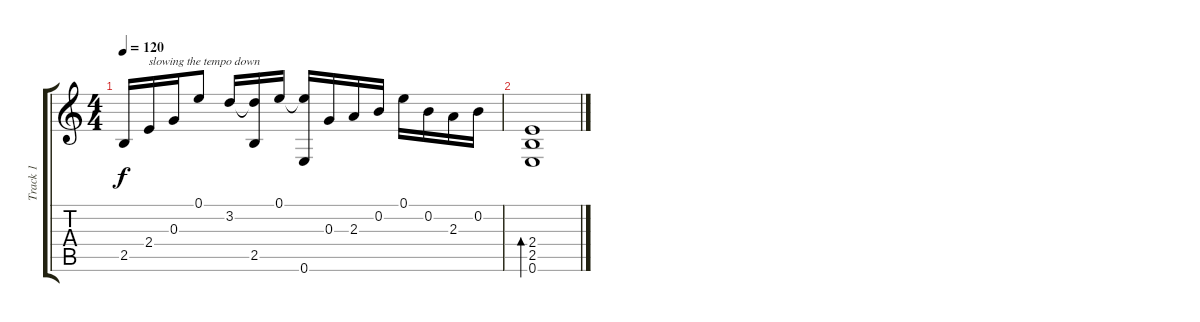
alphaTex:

\track ("Track 1" "Track 1") {instrument acousticguitarsteel}
\staff {score tabs}
\tuning (E4 B3 G3 D3 A2 E2) {hide}
\ts (4 4)
\tempo 120
\clef g2
\ks c
2.5.16{dy f} 2.4.16{txt "slowing the tempo down"} 0.3.16 0.1.8 3.2.16 (3.2{t} 2.5).16 0.1.16 (0.1{t} 0.6).16 0.3.16 2.3.16 0.2.16 0.1.16 0.2.16 2.3.16 0.2.16 |
(2.4 2.5 0.6).1{bd 120}
